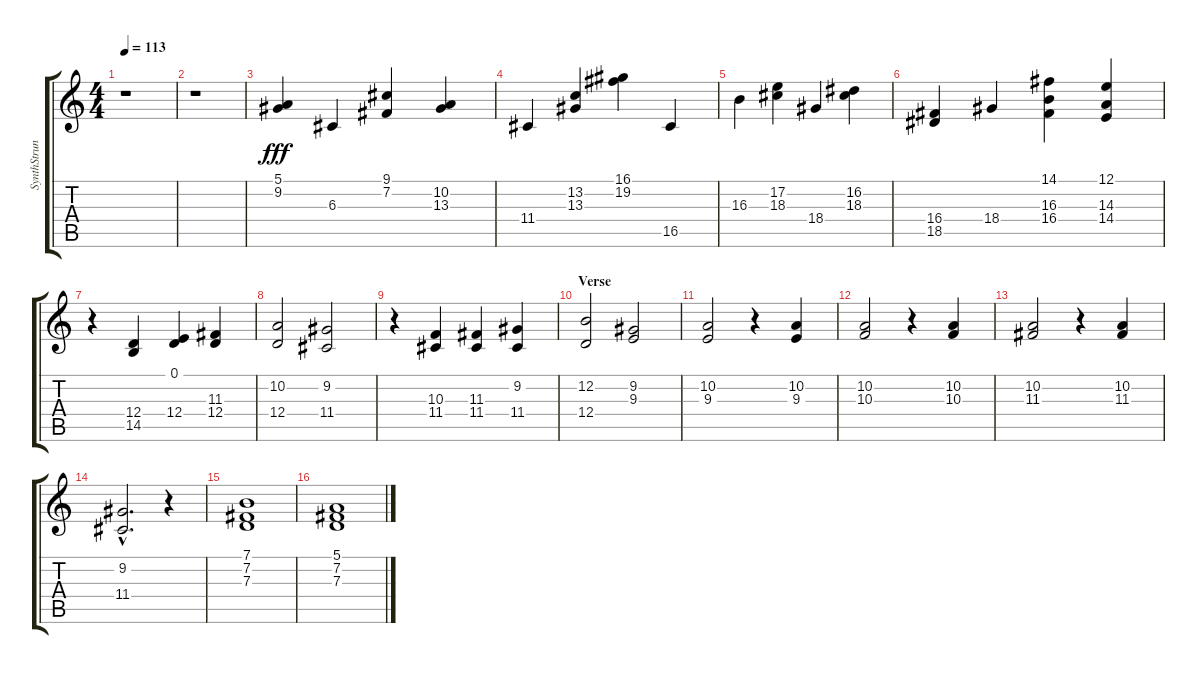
\track ("SynthStrungs" "SynthStrun") {instrument synthstrings1}
\staff {score tabs}
\tuning (E4 B3 G3 D3 A2 E2) {hide}
\ts (4 4)
\tempo 113
\clef g2
\ks c
r.1{dy fff} |
r.1 |
(5.1 9.2).4 6.3.4 (9.1 7.2).4 (10.2 13.3).4 |
11.4.4 (13.2 13.3).4 (16.1 19.2).4 16.5.4 |
16.3.4 (17.2 18.3).4 18.4.4 (16.2 18.3).4 |
(16.4 18.5).4 18.4.4 (14.1 16.3 16.4).4 (12.1 14.3 14.4).4 |
r.4 (12.4 14.5).4 (0.1 12.4).4 (11.3 12.4).4 |
(10.2 12.4).2 (9.2 11.4).2 |
r.4 (10.3 11.4).4 (11.3 11.4).4 (9.2 11.4).4 |
\section ("" "Verse")
(12.2 12.4).2 (9.2 9.3).2 |
(10.2 9.3).2 r.4 (10.2 9.3).4 |
(10.2 10.3).2 r.4 (10.2 10.3).4 |
(10.2 11.3).2 r.4 (10.2 11.3).4 |
(9.2{hac} 11.4{hac}).2{d} r.4 |
(7.1 7.2 7.3).1 |
(5.1 7.2 7.3).1
